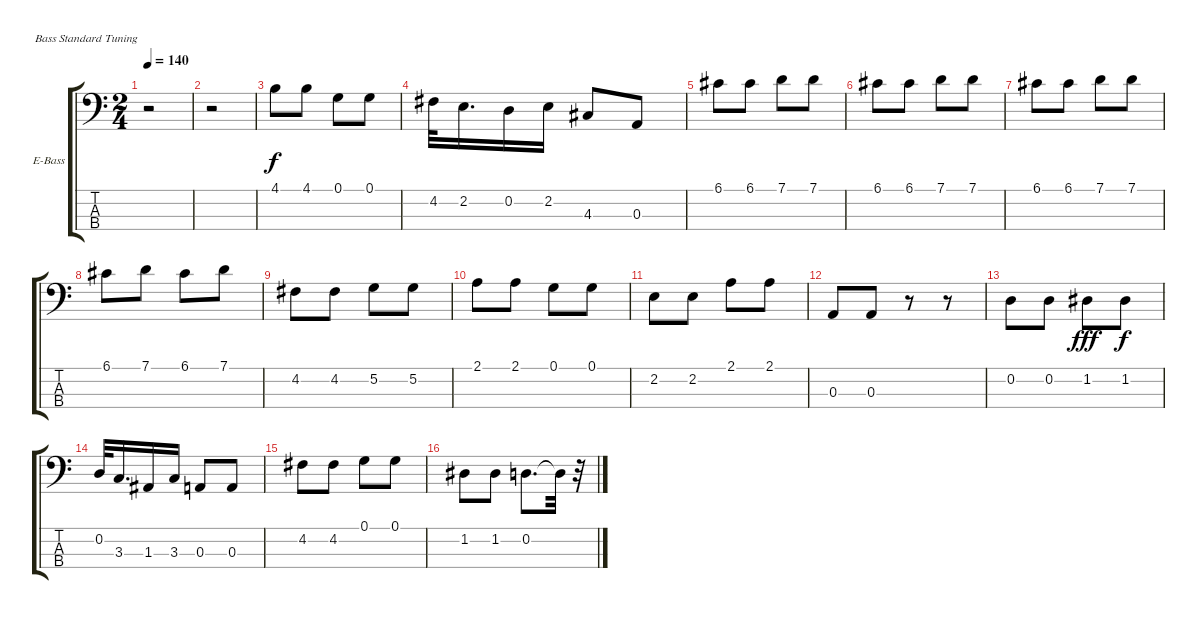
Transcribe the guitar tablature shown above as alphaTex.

\bracketExtendMode groupsimilarinstruments
\firstSystemTrackNameOrientation horizontal
\otherSystemsTrackNameOrientation horizontal
\track ("Electric Bass" "E-Bass") {instrument electricbassfinger}
\staff {score tabs}
\tuning (G2 D2 A1 E1)
\ts (2 4)
\tempo 140
\clef f4
\scale
0.333333
\ks c
r.2{dy f} |
\scale
0.333333 r.2 |
\scale
0.333333 4.1.8 4.1.8 0.1.8 0.1.8 |
\scale
0.333333 4.2.32 2.2.16{d} 0.2.16 2.2.16 4.3.8 0.3.8 |
\scale
0.333333 6.1.8 6.1.8 7.1.8 7.1.8 |
\scale
0.333333 6.1.8 6.1.8 7.1.8 7.1.8 |
\scale
0.333333 6.1.8 6.1.8 7.1.8 7.1.8 |
\scale
0.333333 6.1.8 7.1.8 6.1.8 7.1.8 |
\scale
0.333333 4.2.8 4.2.8 5.2.8 5.2.8 |
\scale
0.333333 2.1.8 2.1.8 0.1.8 0.1.8 |
\scale
0.333333 2.2.8 2.2.8 2.1.8 2.1.8 |
\scale
0.333333 0.3.8 0.3.8 r.8 r.8 |
\scale
0.333333 0.2.8 0.2.8 1.2.8{dy fff} 1.2.8{dy f} |
\scale
0.333333 0.2.32 3.3.16{d} 1.3.16 3.3.16 0.3.8 0.3.8 |
\scale
0.333333 4.2.8 4.2.8 0.1.8 0.1.8 |
\scale
0.333333 1.2.8 1.2.8 0.2.8{d} 0.2{t}.32 r.32
